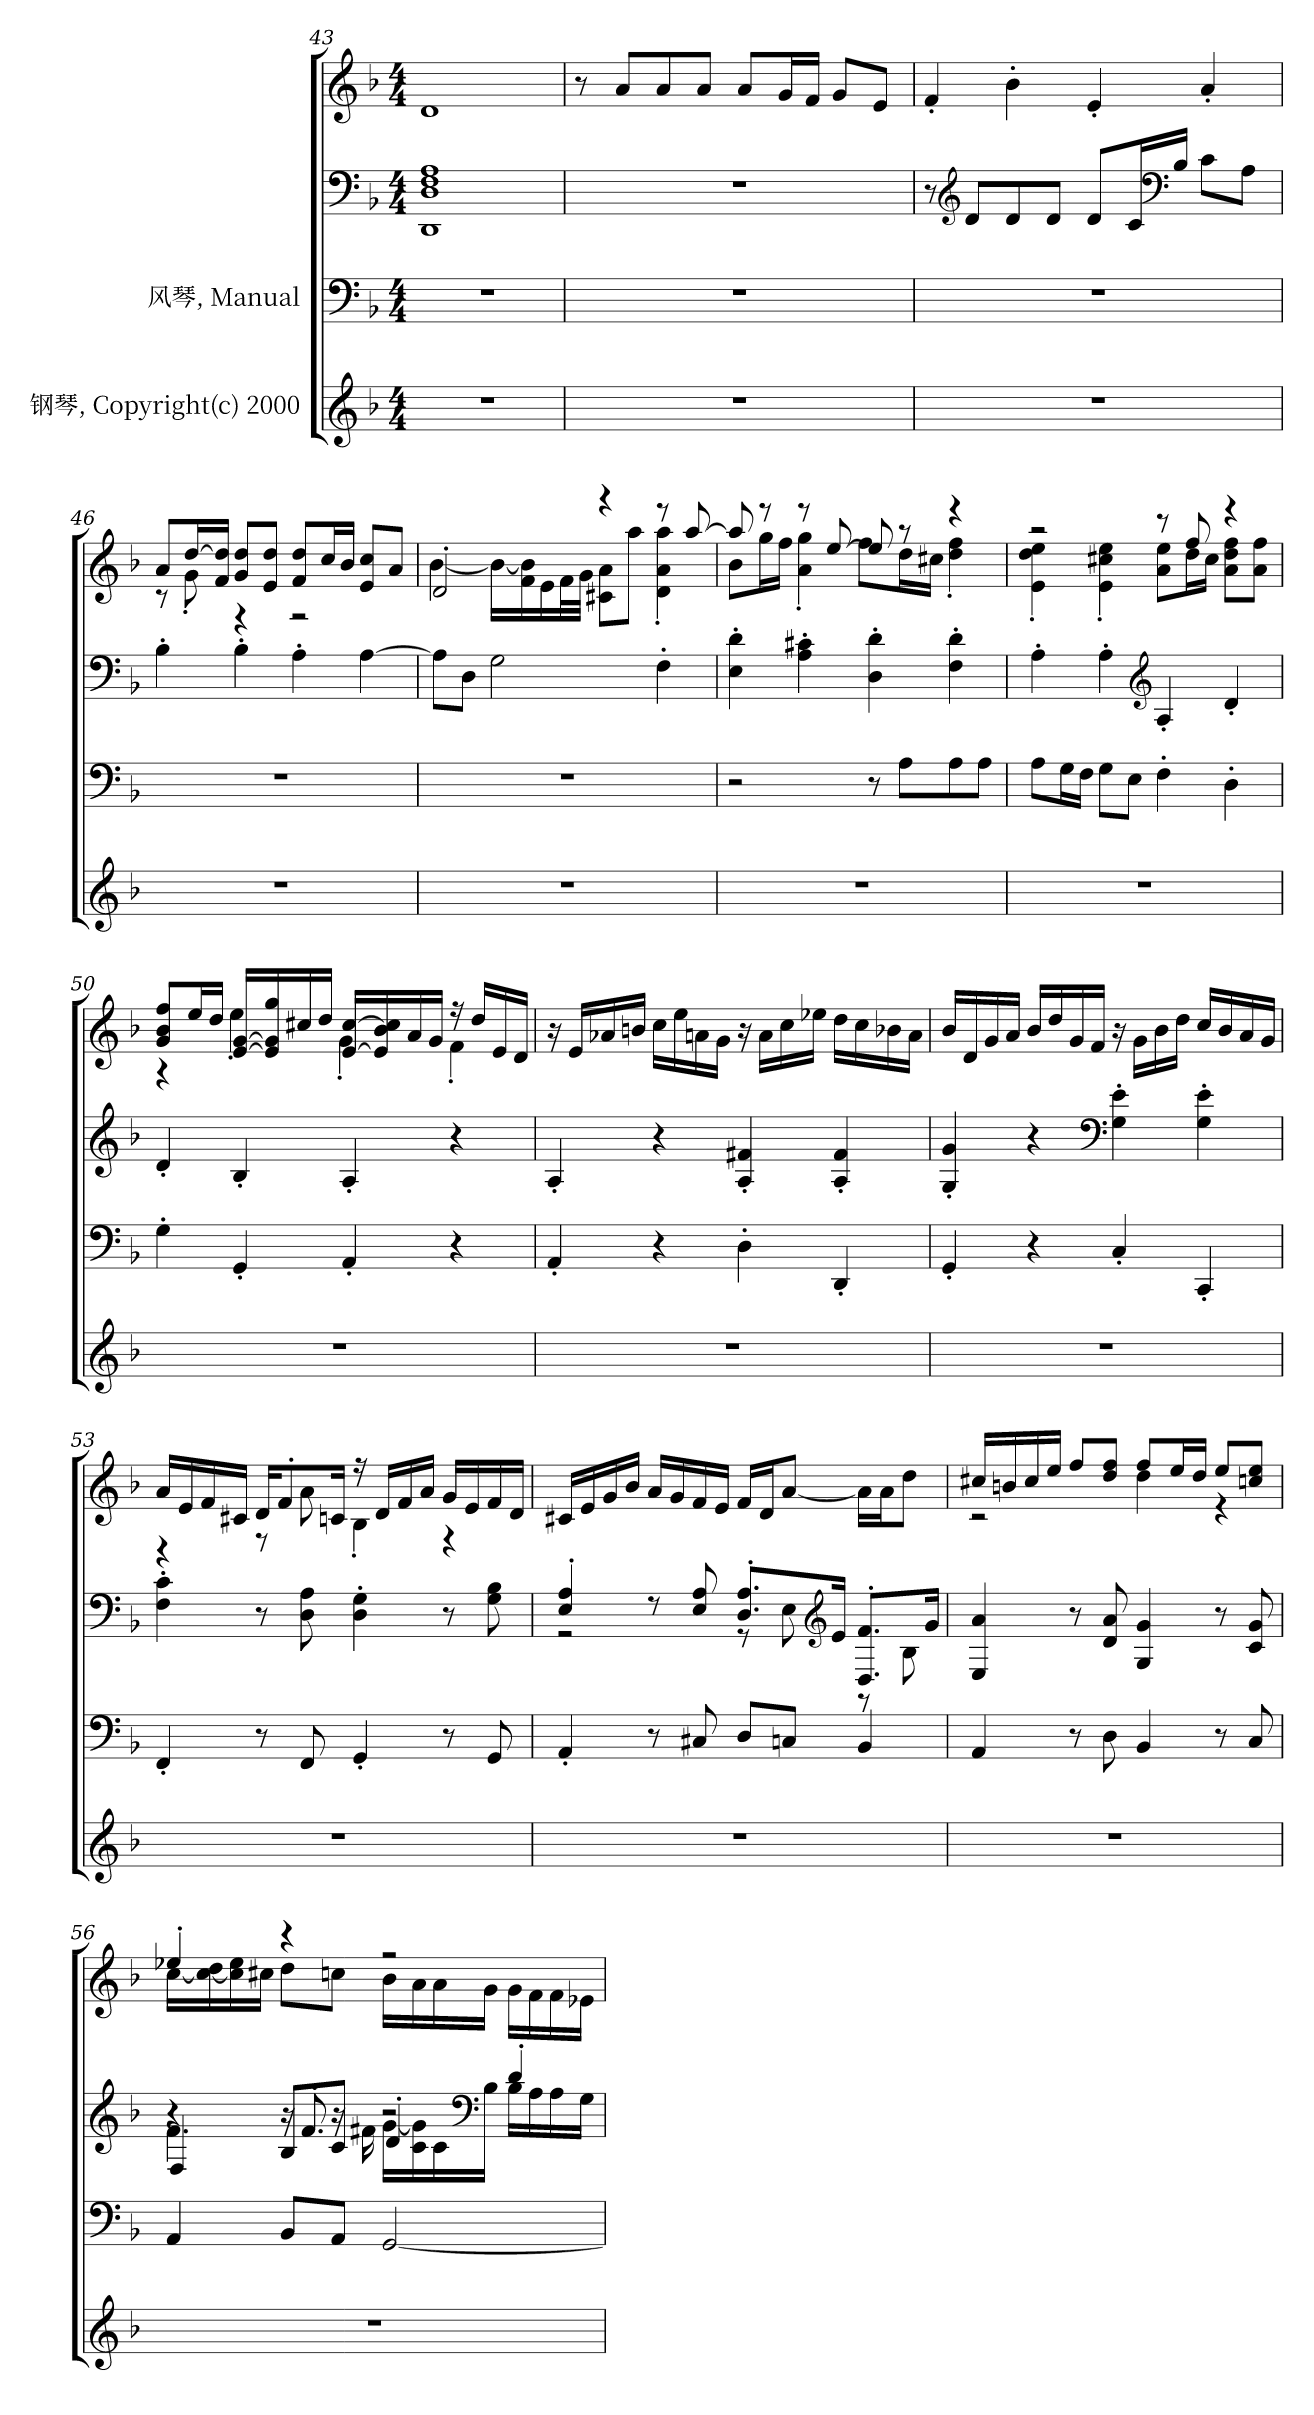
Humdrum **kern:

**kern	**kern	**kern	**kern
*part2	*part1	*part1	*part1
*staff4	*staff3	*staff2	*staff1
*I"钢琴, Copyright(c) 2000	*I"风琴, Manual	*	*
*clefG2	*clefF4	*clefF4	*clefG2
*k[b-]	*k[b-]	*k[b-]	*k[b-]
*M4/4	*M4/4	*M4/4	*M4/4
*MM85	*MM85	*MM85	*MM85
=43	=43	=43	=43
1r	1r	1DD 1D 1F 1A	1d
=44	=44	=44	=44
*	*	*	*MM90
1r	1r	1r	8r
.	.	.	8a/L
.	.	.	8a/
.	.	.	8a/J
.	.	.	8a/L
.	.	.	16g/L
.	.	.	16f/JJ
.	.	.	8g/L
.	.	.	8e/J
!!LO:LB:g=z
=45	=45	=45	=45
1r	1r	8r	4f'/
*	*	*clefG2	*
.	.	8d/L	.
.	.	8d/	4b-'\
.	.	8d/J	.
.	.	8d/L	4e'/
.	.	16c/L	.
*	*	*clefF4	*
.	.	16B-/JJ	.
.	.	8c\L	4a'/
.	.	8A\J	.
=46	=46	=46	=46
*	*	*	*^
1r	1r	4B-'\	8a/L	8r
.	.	.	[16dd/L	8g'\
.	.	.	16f/ 16dd/]JJ	.
.	.	4B-'\	8g/ 8dd/L	4r
.	.	.	8e/ 8dd/J	.
.	.	4A'\	8f/ 8dd/L	2r
.	.	.	16cc/L	.
.	.	.	16b-/JJ	.
.	.	[4A\	8e/ 8cc/L	.
.	.	.	8a/J	.
=47	=47	=47	=47	=47
1r	1r	8A\L]	2d'/	[4b-\
.	.	8D\J	.	.
.	.	2G\	.	16b-\LL_
.	.	.	.	16f\ 16b-\]
.	.	.	.	16e\
.	.	.	.	32f\L
.	.	.	.	32g\JJJ
.	.	.	4r	8c#X\ 8a\L
.	.	.	.	8aa\J
.	.	4F'\	8r	4d\' 4a\' 4aa\'
.	.	.	[8aa/	.
!!LO:LB:g=z	!!
=48	=48	=48	=48	=48
1r	2r	4E\' 4d\'	8aa/]	8b-\L
.	.	.	8r	16gg\L
.	.	.	.	16ff\JJ
.	.	4A\' 4c#X\'	8r	4a\' 4gg\'
.	.	.	[8ee/	.
.	8r	4D\' 4d\'	8ee/]	8ff\L
.	8A\L	.	8r	16dd\L
.	.	.	.	16cc#X\JJ
.	8A\	4F\' 4d\'	4r	4dd\' 4ff\'
.	8A\J	.	.	.
=49	=49	=49	=49	=49
1r	8A\L	4A'\	2r	4e\' 4dd\' 4ee\'
.	16G\L	.	.	.
.	16F\JJ	.	.	.
.	8G\L	4A'\	.	4e\' 4cc#X\' 4ee\'
.	8E\J	.	.	.
*	*	*clefG2	*	*
.	4F'\	4A'/	8r	8a\ 8ee\L
.	.	.	8ff/	16dd\L
.	.	.	.	16cc#\JJ
.	4D'\	4d'/	4r	8a\ 8dd\ 8ff\L
.	.	.	.	8a\ 8ff\J
!!LO:PB:g=z	!!
=50	=50	=50	=50	=50
1r	4G'\	4d'/	8g/ 8b-/ 8ff/L	4r
.	.	.	16ee/L	.
.	.	.	16dd/JJ	.
.	4GG'/	4B-'/	[16e/ [16g/LL	4ee'\
.	.	.	16e/] 16g/] 16gg/	.
.	.	.	16cc#X/	.
.	.	.	16dd/JJ	.
.	4AA'/	4A'/	[16e/ [16cc#/LL	4g'\
.	.	.	16e/] 16b-/ 16cc#/]	.
.	.	.	16a/	.
.	.	.	16g/JJ	.
.	4r	4r	16r	4f'\
.	.	.	16dd/LL	.
.	.	.	16e/	.
.	.	.	16d/JJ	.
*	*	*	*v	*v
=51	=51	=51	=51
1r	4AA'/	4A'/	16r
.	.	.	16e/LL
.	.	.	16a-X/
.	.	.	16bn/JJ
.	4r	4r	16cc\LL
.	.	.	16ee\
.	.	.	16an\
.	.	.	16g\JJ
.	4D'\	4A/' 4f#X/'	16r
.	.	.	16a\LL
.	.	.	16cc\
.	.	.	16ee-X\JJ
.	4DD'/	4A/' 4f#/'	16dd\LL
.	.	.	16cc\
.	.	.	16b-X\
.	.	.	16a\JJ
!!LO:LB:g=z
=52	=52	=52	=52
1r	4GG'/	4G/' 4g/'	16b-/LL
.	.	.	16d/
.	.	.	16g/
.	.	.	16a/JJ
.	4r	4r	16b-/LL
.	.	.	16dd/
.	.	.	16g/
.	.	.	16f/JJ
*	*	*clefF4	*
.	4C'/	4G\' 4e\'	16r
.	.	.	16g\LL
.	.	.	16b-\
.	.	.	16dd\JJ
.	4CC'/	4G\' 4e\'	16cc/LL
.	.	.	16b-/
.	.	.	16a/
.	.	.	16g/JJ
=53	=53	=53	=53
*	*	*	*^
1r	4FF'/	4F\' 4c\'	16a/LL	4r
.	.	.	16e/	.
.	.	.	16f/	.
.	.	.	16c#X/JJ	.
.	8r	8r	16d/KL	8r
.	.	.	8f'/	.
.	8FF/	8D\ 8A\	.	8a\
.	.	.	16cn/Jk	.
.	4GG'/	4D\' 4G\'	16r	4B-'\
.	.	.	16d/LL	.
.	.	.	16f/	.
.	.	.	16a/JJ	.
.	8r	8r	16g/LL	4r
.	.	.	16e/	.
.	8GG/	8G\ 8B-\	16f/	.
.	.	.	16d/JJ	.
*	*	*	*v	*v
!!LO:LB:g=z
=54	=54	=54	=54
*	*	*^	*
1r	4AA'/	4E/' 4A/'	2r	16c#X/LL
.	.	.	.	16e/
.	.	.	.	16g/
.	.	.	.	16b-/JJ
.	8r	8r	.	16a/LL
.	.	.	.	16g/
.	8C#X/	8E/ 8A/	.	16f/
.	.	.	.	16e/JJ
.	8D/L	8.D/' 8.A/'L	8r	16f/LL
.	.	.	.	16d/J
.	8Cn/J	.	8E\	[8a/J
*	*	*clefG2	*	*
.	.	16e/Jk	.	.
.	4BB-/	8.D/' 8.f/'L	8r	16a\LL]
.	.	.	.	16a\J
.	.	.	8B-\	8dd\J
.	.	16g/Jk	.	.
*	*	*v	*v	*
=55	=55	=55	=55
*	*	*	*^
1r	4AA/	4E/ 4a/	16cc#X/LL	2r
.	.	.	16bn/	.
.	.	.	16cc#/	.
.	.	.	16ee/JJ	.
.	8r	8r	8ff/L	.
.	8D\	8d/ 8a/	8dd/ 8ff/J	.
.	4BB-/	4G/ 4g/	8ff/L	4dd\
.	.	.	16ee/L	.
.	.	.	16dd/JJ	.
.	8r	8r	8ee/L	4r
.	8C/	8c/ 8g/	8ccn/ 8ee/J	.
!!LO:PB:g=z	!!
=56	=56	=56	=56	=56
*	*	*^	*	*
*	*	*	*^	*	*
1r	4AA/	4r	4.f\	4F/	4ee-X'/	[16cc\LL
.	.	.	.	.	.	16cc\_ 16dd\
.	.	.	.	.	.	16cc\] 16ee-\
.	.	.	.	.	.	16cc#X\JJ
.	8BB-/L	16r	.	8B-/L	4r	8dd\L
.	.	8.f'/	.	.	.	.
.	8AA/J	.	16r	8c/J	.	8ccn\J
.	.	.	16f#X\	.	.	.
.	[2GG/	2r	[16g\LL	4d'/	2r	16b-\LL
.	.	.	16c\ 16g\]	.	.	16a\
.	.	.	16c\	.	.	16a\
*	*	*clefF4	*	*	*	*
.	.	.	16B-\JJ	.	.	16g\JJ
.	.	.	16B-\LL	4d'/	.	16g\LL
.	.	.	16A\	.	.	16f\
.	.	.	16A\	.	.	16f\
.	.	.	16G\JJ	.	.	16e-X\JJ
*	*	*v	*v	*v	*	*
*	*	*	*v	*v
=	=	=	=
*-	*-	*-	*-
